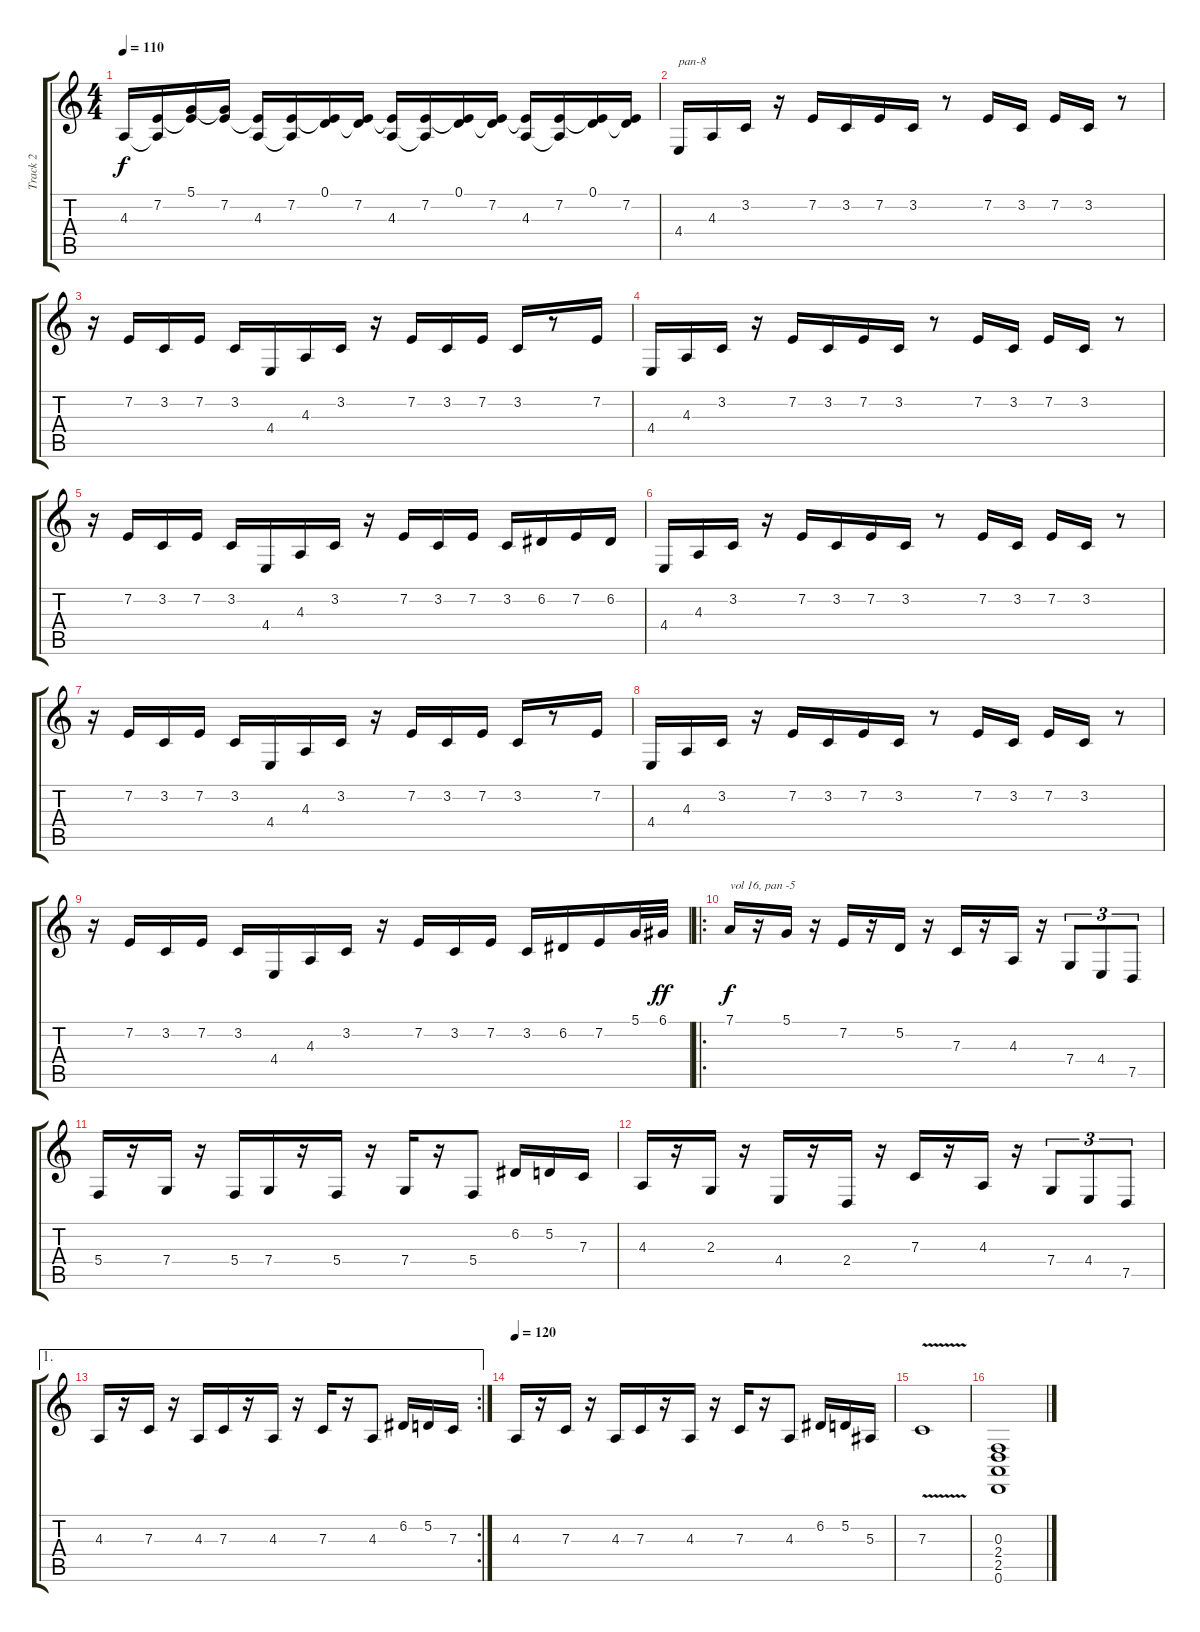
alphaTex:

\track ("Track 2" "Track 2") {instrument stringensemble1}
\staff {score tabs}
\tuning (D4 A3 F3 C3 G2 D2) {hide}
\ts (4 4)
\tempo 110
\clef g2
\ks c
4.3.16{dy f} (7.2 4.3{t}).16 (5.1 7.2{t}).16 (5.1{t} 7.2).16 (7.2{t} 4.3).16 (7.2 4.3{t}).16 (0.1 7.2{t}).16 (0.1{t} 7.2).16 (7.2{t} 4.3).16 (7.2 4.3{t}).16 (0.1 7.2{t}).16 (0.1{t} 7.2).16 (7.2{t} 4.3).16 (7.2 4.3{t}).16 (0.1 7.2{t}).16 (0.1{t} 7.2).16 |
4.4.16{txt "pan-8" balance 0} 4.3.16 3.2.16 r.16 7.2.16 3.2.16 7.2.16 3.2.16 r.8 7.2.16 3.2.16 7.2.16 3.2.16 r.8 |
r.16 7.2.16 3.2.16 7.2.16 3.2.16 4.4.16 4.3.16 3.2.16 r.16 7.2.16 3.2.16 7.2.16 3.2.16 r.8 7.2.16 |
4.4.16 4.3.16 3.2.16 r.16 7.2.16 3.2.16 7.2.16 3.2.16 r.8 7.2.16 3.2.16 7.2.16 3.2.16 r.8 |
r.16 7.2.16 3.2.16 7.2.16 3.2.16 4.4.16 4.3.16 3.2.16 r.16 7.2.16 3.2.16 7.2.16 3.2.16 6.2.16 7.2.16 6.2.16 |
4.4.16 4.3.16 3.2.16 r.16 7.2.16 3.2.16 7.2.16 3.2.16 r.8 7.2.16 3.2.16 7.2.16 3.2.16 r.8 |
r.16 7.2.16 3.2.16 7.2.16 3.2.16 4.4.16 4.3.16 3.2.16 r.16 7.2.16 3.2.16 7.2.16 3.2.16 r.8 7.2.16 |
4.4.16 4.3.16 3.2.16 r.16 7.2.16 3.2.16 7.2.16 3.2.16 r.8 7.2.16 3.2.16 7.2.16 3.2.16 r.8 |
r.16 7.2.16 3.2.16 7.2.16 3.2.16 4.4.16 4.3.16 3.2.16 r.16 7.2.16 3.2.16 7.2.16 3.2.16 6.2.16 7.2.16 5.1.32 6.1.32{dy ff} |
\ro
7.1.16{txt "vol 16, pan -5" dy f volume 16 balance 3 instrument sopranosax} r.16 5.1.16 r.16 7.2.16 r.16 5.2.16 r.16 7.3.16 r.16 4.3.16 r.16 7.4.8{tu (3 2)} 4.4.8{tu (3 2)} 7.5.8{tu (3 2)} |
5.4.16 r.16 7.4.16 r.16 5.4.16 7.4.16 r.16 5.4.16 r.16 7.4.16 r.16 5.4.8 6.2.16 5.2.16 7.3.16 |
4.3.16 r.16 2.3.16 r.16 4.4.16 r.16 2.4.16 r.16 7.3.16 r.16 4.3.16 r.16 7.4.8{tu (3 2)} 4.4.8{tu (3 2)} 7.5.8{tu (3 2)} |
\ae 1
\rc 2
4.3.16 r.16 7.3.16 r.16 4.3.16 7.3.16 r.16 4.3.16 r.16 7.3.16 r.16 4.3.8 6.2.16 5.2.16 7.3.16 |
\tempo 120
4.3.16 r.16 7.3.16 r.16 4.3.16 7.3.16 r.16 4.3.16 r.16 7.3.16 r.16 4.3.8 6.2.16 5.2.16 5.3.16 |
7.3{v}.1 |
(0.3 2.4 2.5 0.6).1{balance 10 instrument timpani}
